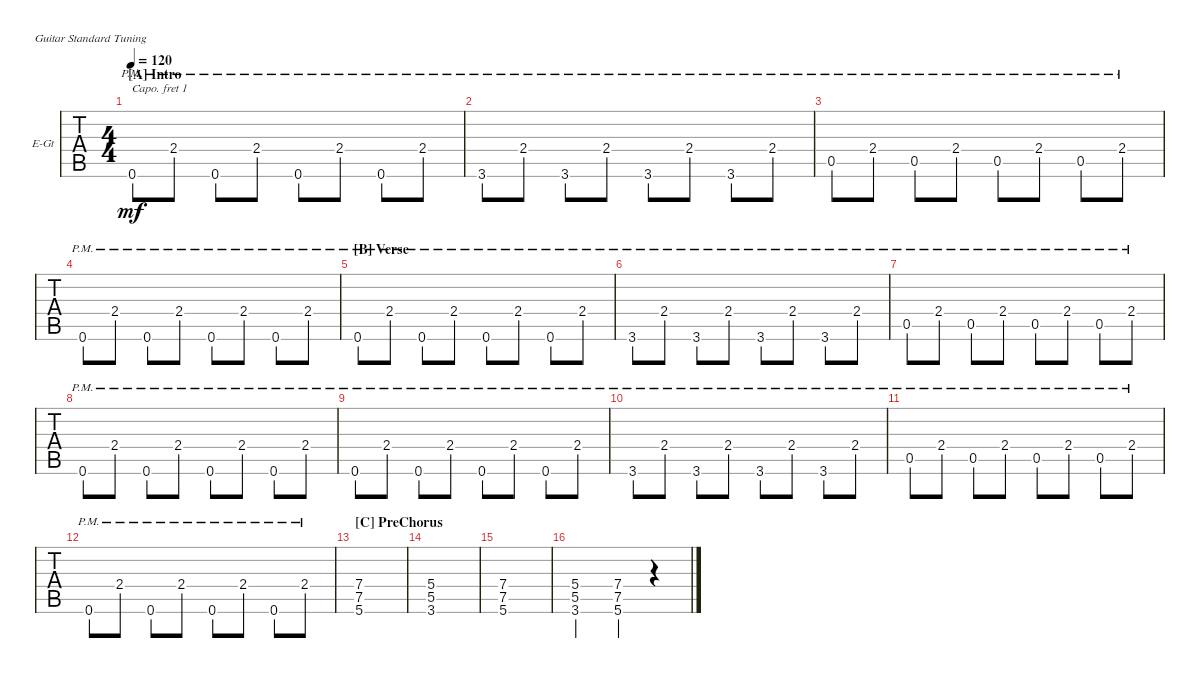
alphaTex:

\bracketExtendMode groupsimilarinstruments
\firstSystemTrackNameOrientation horizontal
\otherSystemsTrackNameOrientation horizontal
\track ("Electric Guitar" "E-Gt") {instrument overdrivenguitar}
\staff {tabs}
\capo 1
\tuning (E4 B3 G3 D3 A2 E2)
\ts (4 4)
\section ("A" "Intro")
\tempo 120
\clef g2
\scale
0.409524
\ks f
0.6{pm}.8{dy mf instrument overdrivenguitar} 2.4{pm}.8 0.6{pm}.8 2.4{pm}.8 0.6{pm}.8 2.4{pm}.8 0.6{pm}.8 2.4{pm}.8 |
\scale
0.196825 3.6{pm}.8 2.4{pm}.8 3.6{pm}.8 2.4{pm}.8 3.6{pm}.8 2.4{pm}.8 3.6{pm}.8 2.4{pm}.8 |
\scale
0.196825 0.5{pm}.8 2.4{pm}.8 0.5{pm}.8 2.4{pm}.8 0.5{pm}.8 2.4{pm}.8 0.5{pm}.8 2.4{pm}.8 |
\scale
0.196825 0.6{pm}.8 2.4{pm}.8 0.6{pm}.8 2.4{pm}.8 0.6{pm}.8 2.4{pm}.8 0.6{pm}.8 2.4{pm}.8 |
\section ("B" "Verse")
\scale
0.25 0.6{pm}.8 2.4{pm}.8 0.6{pm}.8 2.4{pm}.8 0.6{pm}.8 2.4{pm}.8 0.6{pm}.8 2.4{pm}.8 |
\scale
0.25 3.6{pm}.8 2.4{pm}.8 3.6{pm}.8 2.4{pm}.8 3.6{pm}.8 2.4{pm}.8 3.6{pm}.8 2.4{pm}.8 |
\scale
0.25 0.5{pm}.8 2.4{pm}.8 0.5{pm}.8 2.4{pm}.8 0.5{pm}.8 2.4{pm}.8 0.5{pm}.8 2.4{pm}.8 |
\scale
0.25 0.6{pm}.8 2.4{pm}.8 0.6{pm}.8 2.4{pm}.8 0.6{pm}.8 2.4{pm}.8 0.6{pm}.8 2.4{pm}.8 |
\scale
0.25 0.6{pm}.8 2.4{pm}.8 0.6{pm}.8 2.4{pm}.8 0.6{pm}.8 2.4{pm}.8 0.6{pm}.8 2.4{pm}.8 |
\scale
0.25 3.6{pm}.8 2.4{pm}.8 3.6{pm}.8 2.4{pm}.8 3.6{pm}.8 2.4{pm}.8 3.6{pm}.8 2.4{pm}.8 |
\scale
0.25 0.5{pm}.8 2.4{pm}.8 0.5{pm}.8 2.4{pm}.8 0.5{pm}.8 2.4{pm}.8 0.5{pm}.8 2.4{pm}.8 |
\scale
0.25 0.6{pm}.8 2.4{pm}.8 0.6{pm}.8 2.4{pm}.8 0.6{pm}.8 2.4{pm}.8 0.6{pm}.8 2.4{pm}.8 |
\section ("C" "PreChorus")
\scale
0.25 (5.6 7.5 7.4).1 |
\scale
0.25 (3.6 5.5 5.4).1 |
\scale
0.25 (5.6 7.5 7.4).1 |
\scale
0.25 (3.6 5.5 5.4).2 (5.6 7.5 7.4{ac st}).4 r.4
